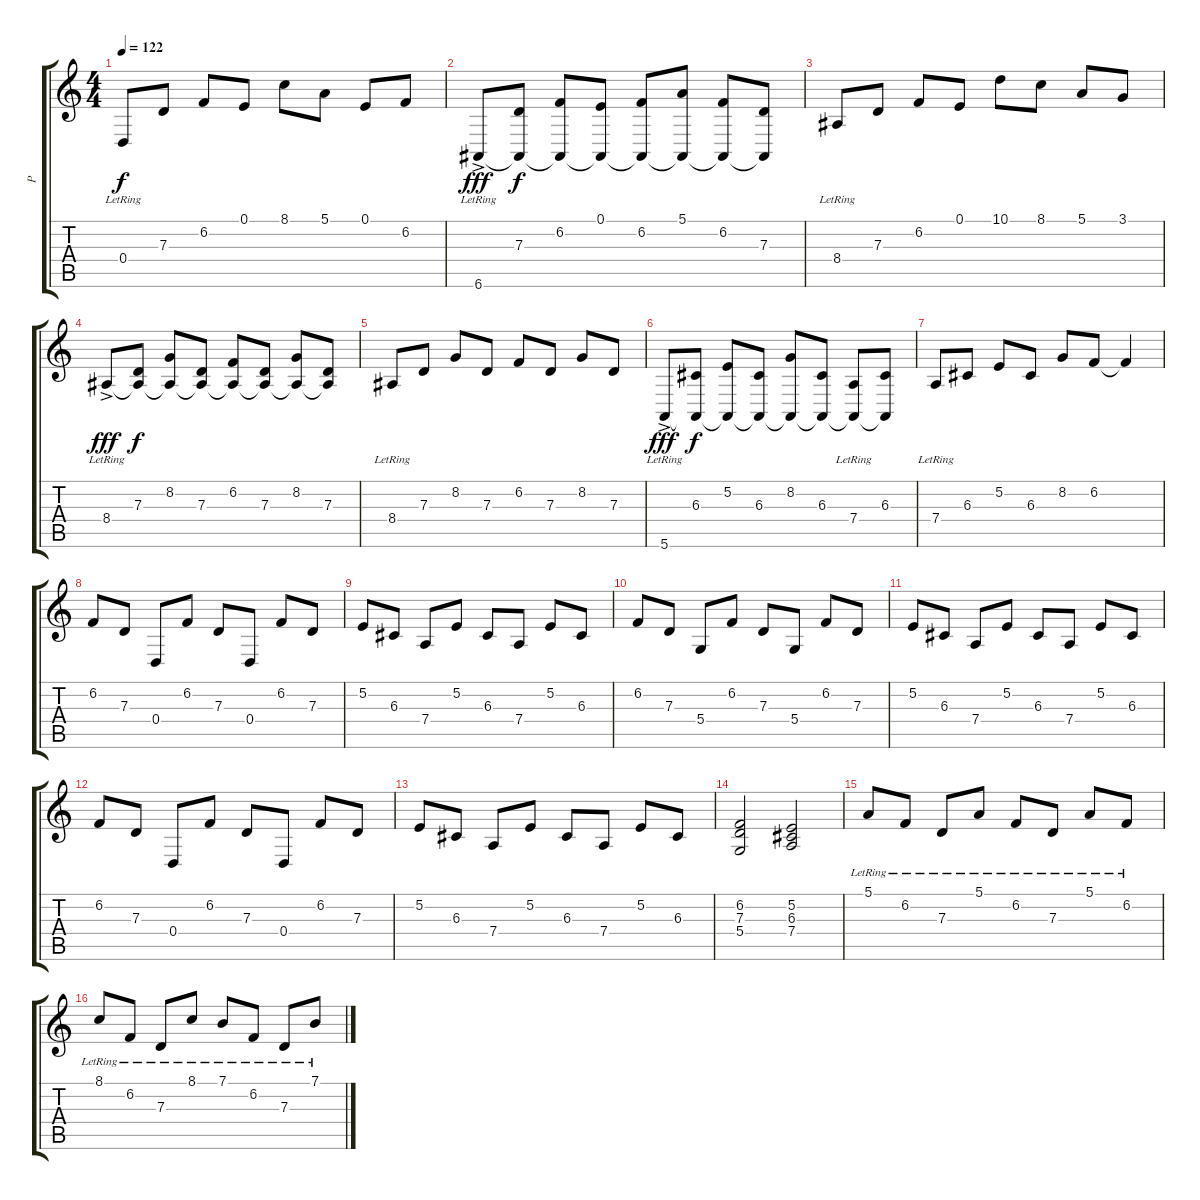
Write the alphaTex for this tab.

\track ("P" "P") {instrument brightacousticpiano}
\staff {score tabs}
\tuning (E4 B3 G3 D3 A2 E2) {hide}
\ts (4 4)
\tempo 122
\clef g2
\ks c
0.4{lr}.8{dy f} 7.3.8 6.2.8 0.1.8 8.1.8 5.1.8 0.1.8 6.2.8 |
6.6{ac lr}.8{dy fff} (7.3 6.6{t}).8{dy f} (6.2 6.6{t}).8 (0.1 6.6{t}).8 (6.2 6.6{t}).8 (5.1 6.6{t}).8 (6.2 6.6{t}).8 (7.3 6.6{t}).8 |
8.4{lr}.8 7.3.8 6.2.8 0.1.8 10.1.8 8.1.8 5.1.8 3.1.8 |
8.4{ac lr}.8{dy fff} (7.3 8.4{t}).8{dy f} (8.2 8.4{t}).8 (7.3 8.4{t}).8 (6.2 8.4{t}).8 (7.3 8.4{t}).8 (8.2 8.4{t}).8 (7.3 8.4{t}).8 |
8.4{lr}.8 7.3.8 8.2.8 7.3.8 6.2.8 7.3.8 8.2.8 7.3.8 |
5.6{ac lr}.8{dy fff} (6.3 5.6{t}).8{dy f} (5.2 5.6{t}).8 (6.3 5.6{t}).8 (8.2 5.6{t}).8 (6.3 5.6{t}).8 (7.4{lr} 5.6{t}).8 (6.3 5.6{t}).8 |
7.4{lr}.8 6.3.8 5.2.8 6.3.8 8.2.8 6.2.8 6.2{t}.4 |
6.2.8 7.3.8 0.4.8 6.2.8 7.3.8 0.4.8 6.2.8 7.3.8 |
5.2.8 6.3.8 7.4.8 5.2.8 6.3.8 7.4.8 5.2.8 6.3.8 |
6.2.8 7.3.8 5.4.8 6.2.8 7.3.8 5.4.8 6.2.8 7.3.8 |
5.2.8 6.3.8 7.4.8 5.2.8 6.3.8 7.4.8 5.2.8 6.3.8 |
6.2.8 7.3.8 0.4.8 6.2.8 7.3.8 0.4.8 6.2.8 7.3.8 |
5.2.8 6.3.8 7.4.8 5.2.8 6.3.8 7.4.8 5.2.8 6.3.8 |
(6.2 7.3 5.4).2 (5.2 6.3 7.4).2 |
5.1{lr}.8 6.2{lr}.8 7.3{lr}.8 5.1{lr}.8 6.2{lr}.8 7.3{lr}.8 5.1{lr}.8 6.2{lr}.8 |
8.1{lr}.8 6.2{lr}.8 7.3{lr}.8 8.1{lr}.8 7.1{lr}.8 6.2{lr}.8 7.3{lr}.8 7.1{lr}.8
